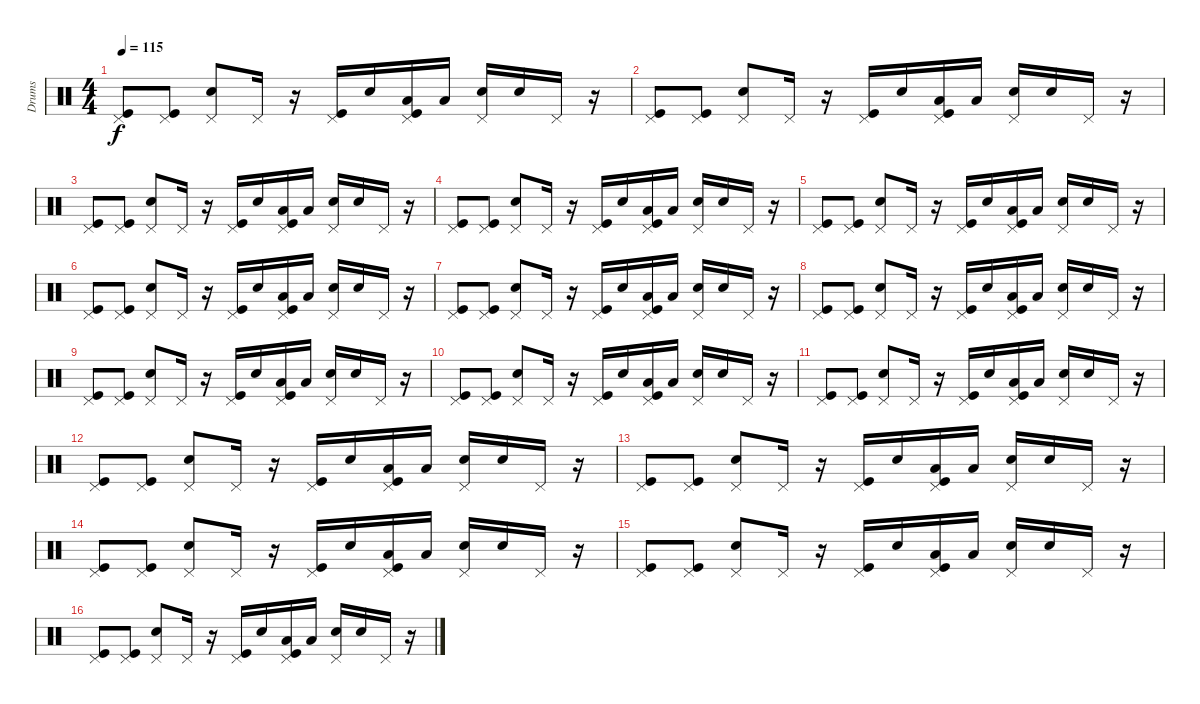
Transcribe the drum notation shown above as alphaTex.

\track ("Drums" "Drums") {instrument percussion}
\staff {score}
\articulation defaults
\ts (4 4)
\tempo 115
\clef neutral
\ks c
("Pedal Hi-Hat (hit)" "Kick (hit)").8{dy f volume 16} ("Pedal Hi-Hat (hit)" "Kick (hit)").8 ("Pedal Hi-Hat (hit)" "Snare (hit) 2").8 "Pedal Hi-Hat (hit)".16 r.16 ("Pedal Hi-Hat (hit)" "Kick (hit)").16 "Snare (hit) 2".16 ("Pedal Hi-Hat (hit)" "Low Tom (hit)" "Kick (hit)").16 "Low Tom (hit)".16 ("Pedal Hi-Hat (hit)" "Snare (hit) 2").16 "Snare (hit) 2".16 "Pedal Hi-Hat (hit)".16 r.16 |
("Pedal Hi-Hat (hit)" "Kick (hit)").8{volume 16} ("Pedal Hi-Hat (hit)" "Kick (hit)").8 ("Pedal Hi-Hat (hit)" "Snare (hit) 2").8 "Pedal Hi-Hat (hit)".16 r.16 ("Pedal Hi-Hat (hit)" "Kick (hit)").16 "Snare (hit) 2".16 ("Pedal Hi-Hat (hit)" "Low Tom (hit)" "Kick (hit)").16 "Low Tom (hit)".16 ("Pedal Hi-Hat (hit)" "Snare (hit) 2").16 "Snare (hit) 2".16 "Pedal Hi-Hat (hit)".16 r.16 |
("Pedal Hi-Hat (hit)" "Kick (hit)").8{volume 16} ("Pedal Hi-Hat (hit)" "Kick (hit)").8 ("Pedal Hi-Hat (hit)" "Snare (hit) 2").8 "Pedal Hi-Hat (hit)".16 r.16 ("Pedal Hi-Hat (hit)" "Kick (hit)").16 "Snare (hit) 2".16 ("Pedal Hi-Hat (hit)" "Low Tom (hit)" "Kick (hit)").16 "Low Tom (hit)".16 ("Pedal Hi-Hat (hit)" "Snare (hit) 2").16 "Snare (hit) 2".16 "Pedal Hi-Hat (hit)".16 r.16 |
("Pedal Hi-Hat (hit)" "Kick (hit)").8 ("Pedal Hi-Hat (hit)" "Kick (hit)").8 ("Pedal Hi-Hat (hit)" "Snare (hit) 2").8 "Pedal Hi-Hat (hit)".16 r.16 ("Pedal Hi-Hat (hit)" "Kick (hit)").16 "Snare (hit) 2".16 ("Pedal Hi-Hat (hit)" "Low Tom (hit)" "Kick (hit)").16 "Low Tom (hit)".16 ("Pedal Hi-Hat (hit)" "Snare (hit) 2").16 "Snare (hit) 2".16 "Pedal Hi-Hat (hit)".16 r.16 |
("Pedal Hi-Hat (hit)" "Kick (hit)").8{volume 16} ("Pedal Hi-Hat (hit)" "Kick (hit)").8 ("Pedal Hi-Hat (hit)" "Snare (hit) 2").8 "Pedal Hi-Hat (hit)".16 r.16 ("Pedal Hi-Hat (hit)" "Kick (hit)").16 "Snare (hit) 2".16 ("Pedal Hi-Hat (hit)" "Low Tom (hit)" "Kick (hit)").16 "Low Tom (hit)".16 ("Pedal Hi-Hat (hit)" "Snare (hit) 2").16 "Snare (hit) 2".16 "Pedal Hi-Hat (hit)".16 r.16 |
("Pedal Hi-Hat (hit)" "Kick (hit)").8{volume 16} ("Pedal Hi-Hat (hit)" "Kick (hit)").8 ("Pedal Hi-Hat (hit)" "Snare (hit) 2").8 "Pedal Hi-Hat (hit)".16 r.16 ("Pedal Hi-Hat (hit)" "Kick (hit)").16 "Snare (hit) 2".16 ("Pedal Hi-Hat (hit)" "Low Tom (hit)" "Kick (hit)").16 "Low Tom (hit)".16 ("Pedal Hi-Hat (hit)" "Snare (hit) 2").16 "Snare (hit) 2".16 "Pedal Hi-Hat (hit)".16 r.16 |
("Pedal Hi-Hat (hit)" "Kick (hit)").8{volume 16} ("Pedal Hi-Hat (hit)" "Kick (hit)").8 ("Pedal Hi-Hat (hit)" "Snare (hit) 2").8 "Pedal Hi-Hat (hit)".16 r.16 ("Pedal Hi-Hat (hit)" "Kick (hit)").16 "Snare (hit) 2".16 ("Pedal Hi-Hat (hit)" "Low Tom (hit)" "Kick (hit)").16 "Low Tom (hit)".16 ("Pedal Hi-Hat (hit)" "Snare (hit) 2").16 "Snare (hit) 2".16 "Pedal Hi-Hat (hit)".16 r.16 |
("Pedal Hi-Hat (hit)" "Kick (hit)").8{volume 16} ("Pedal Hi-Hat (hit)" "Kick (hit)").8 ("Pedal Hi-Hat (hit)" "Snare (hit) 2").8 "Pedal Hi-Hat (hit)".16 r.16 ("Pedal Hi-Hat (hit)" "Kick (hit)").16 "Snare (hit) 2".16 ("Pedal Hi-Hat (hit)" "Low Tom (hit)" "Kick (hit)").16 "Low Tom (hit)".16 ("Pedal Hi-Hat (hit)" "Snare (hit) 2").16 "Snare (hit) 2".16 "Pedal Hi-Hat (hit)".16 r.16 |
("Pedal Hi-Hat (hit)" "Kick (hit)").8{volume 16} ("Pedal Hi-Hat (hit)" "Kick (hit)").8 ("Pedal Hi-Hat (hit)" "Snare (hit) 2").8 "Pedal Hi-Hat (hit)".16 r.16 ("Pedal Hi-Hat (hit)" "Kick (hit)").16 "Snare (hit) 2".16 ("Pedal Hi-Hat (hit)" "Low Tom (hit)" "Kick (hit)").16 "Low Tom (hit)".16 ("Pedal Hi-Hat (hit)" "Snare (hit) 2").16 "Snare (hit) 2".16 "Pedal Hi-Hat (hit)".16 r.16 |
("Pedal Hi-Hat (hit)" "Kick (hit)").8{volume 16} ("Pedal Hi-Hat (hit)" "Kick (hit)").8 ("Pedal Hi-Hat (hit)" "Snare (hit) 2").8 "Pedal Hi-Hat (hit)".16 r.16 ("Pedal Hi-Hat (hit)" "Kick (hit)").16 "Snare (hit) 2".16 ("Pedal Hi-Hat (hit)" "Low Tom (hit)" "Kick (hit)").16 "Low Tom (hit)".16 ("Pedal Hi-Hat (hit)" "Snare (hit) 2").16 "Snare (hit) 2".16 "Pedal Hi-Hat (hit)".16 r.16 |
("Pedal Hi-Hat (hit)" "Kick (hit)").8{volume 16} ("Pedal Hi-Hat (hit)" "Kick (hit)").8 ("Pedal Hi-Hat (hit)" "Snare (hit) 2").8 "Pedal Hi-Hat (hit)".16 r.16 ("Pedal Hi-Hat (hit)" "Kick (hit)").16 "Snare (hit) 2".16 ("Pedal Hi-Hat (hit)" "Low Tom (hit)" "Kick (hit)").16 "Low Tom (hit)".16 ("Pedal Hi-Hat (hit)" "Snare (hit) 2").16 "Snare (hit) 2".16 "Pedal Hi-Hat (hit)".16 r.16 |
("Pedal Hi-Hat (hit)" "Kick (hit)").8{volume 16} ("Pedal Hi-Hat (hit)" "Kick (hit)").8 ("Pedal Hi-Hat (hit)" "Snare (hit) 2").8 "Pedal Hi-Hat (hit)".16 r.16 ("Pedal Hi-Hat (hit)" "Kick (hit)").16 "Snare (hit) 2".16 ("Pedal Hi-Hat (hit)" "Low Tom (hit)" "Kick (hit)").16 "Low Tom (hit)".16 ("Pedal Hi-Hat (hit)" "Snare (hit) 2").16 "Snare (hit) 2".16 "Pedal Hi-Hat (hit)".16 r.16 |
("Pedal Hi-Hat (hit)" "Kick (hit)").8{volume 16} ("Pedal Hi-Hat (hit)" "Kick (hit)").8 ("Pedal Hi-Hat (hit)" "Snare (hit) 2").8 "Pedal Hi-Hat (hit)".16 r.16 ("Pedal Hi-Hat (hit)" "Kick (hit)").16 "Snare (hit) 2".16 ("Pedal Hi-Hat (hit)" "Low Tom (hit)" "Kick (hit)").16 "Low Tom (hit)".16 ("Pedal Hi-Hat (hit)" "Snare (hit) 2").16 "Snare (hit) 2".16 "Pedal Hi-Hat (hit)".16 r.16 |
("Pedal Hi-Hat (hit)" "Kick (hit)").8 ("Pedal Hi-Hat (hit)" "Kick (hit)").8 ("Pedal Hi-Hat (hit)" "Snare (hit) 2").8 "Pedal Hi-Hat (hit)".16 r.16 ("Pedal Hi-Hat (hit)" "Kick (hit)").16 "Snare (hit) 2".16 ("Pedal Hi-Hat (hit)" "Low Tom (hit)" "Kick (hit)").16 "Low Tom (hit)".16 ("Pedal Hi-Hat (hit)" "Snare (hit) 2").16 "Snare (hit) 2".16 "Pedal Hi-Hat (hit)".16 r.16 |
("Pedal Hi-Hat (hit)" "Kick (hit)").8{volume 16} ("Pedal Hi-Hat (hit)" "Kick (hit)").8 ("Pedal Hi-Hat (hit)" "Snare (hit) 2").8 "Pedal Hi-Hat (hit)".16 r.16 ("Pedal Hi-Hat (hit)" "Kick (hit)").16 "Snare (hit) 2".16 ("Pedal Hi-Hat (hit)" "Low Tom (hit)" "Kick (hit)").16 "Low Tom (hit)".16 ("Pedal Hi-Hat (hit)" "Snare (hit) 2").16 "Snare (hit) 2".16 "Pedal Hi-Hat (hit)".16 r.16 |
("Pedal Hi-Hat (hit)" "Kick (hit)").8 ("Pedal Hi-Hat (hit)" "Kick (hit)").8 ("Pedal Hi-Hat (hit)" "Snare (hit) 2").8 "Pedal Hi-Hat (hit)".16 r.16 ("Pedal Hi-Hat (hit)" "Kick (hit)").16 "Snare (hit) 2".16 ("Pedal Hi-Hat (hit)" "Low Tom (hit)" "Kick (hit)").16 "Low Tom (hit)".16 ("Pedal Hi-Hat (hit)" "Snare (hit) 2").16 "Snare (hit) 2".16 "Pedal Hi-Hat (hit)".16 r.16
